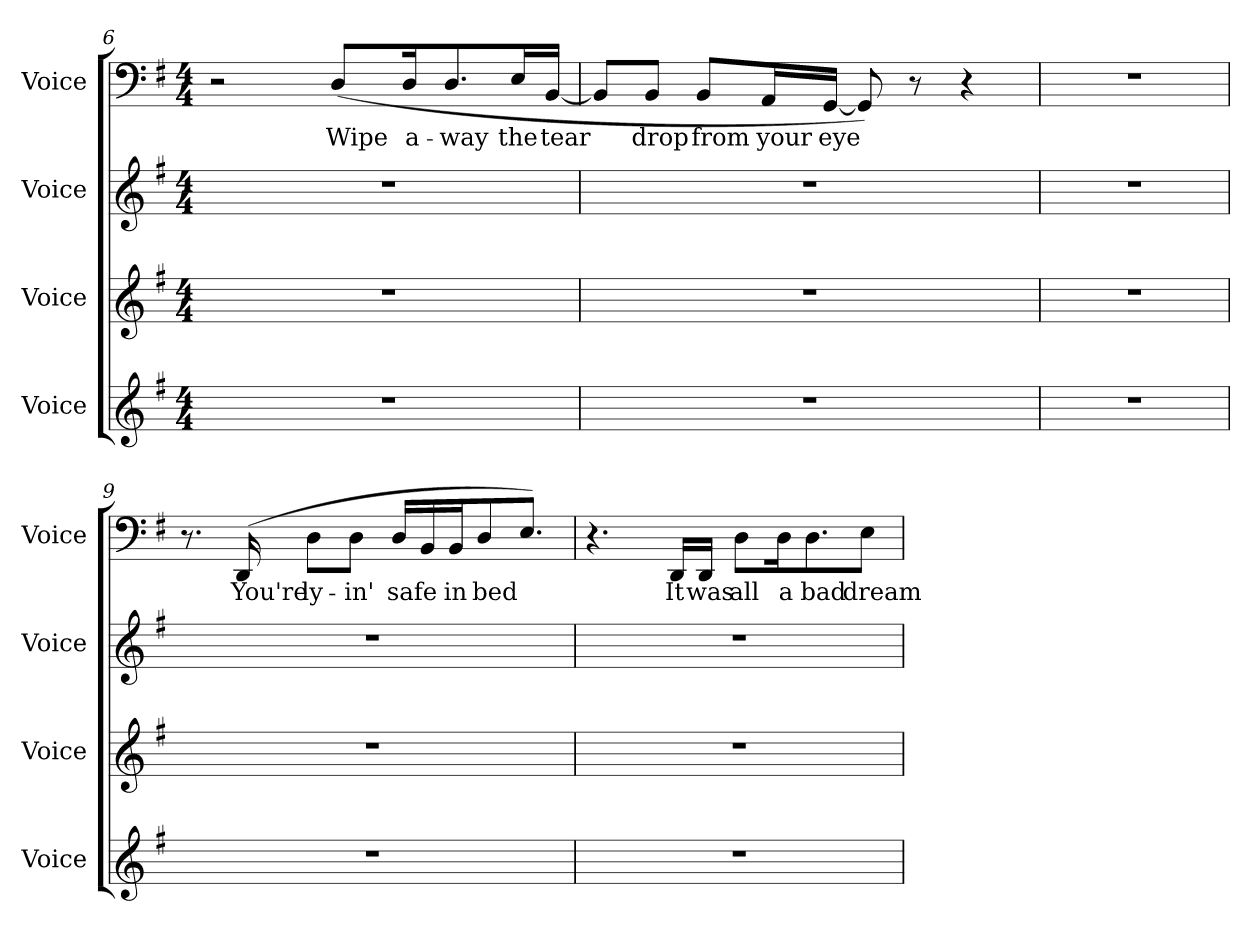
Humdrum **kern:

**kern	**kern	**kern	**kern	**text
*part4	*part3	*part2	*part1	*part1
*staff4	*staff3	*staff2	*staff1	*staff1
*I"Voice	*I"Voice	*I"Voice	*I"Voice	*
*I'Voice	*I'Voice	*I'Voice	*I'Voice	*
*clefG2	*clefG2	*clefG2	*clefF4	*
*k[f#]	*k[f#]	*k[f#]	*k[f#]	*
*G:	*G:	*G:	*G:	*
*M4/4	*M4/4	*M4/4	*M4/4	*
=6	=6	=6	=6	=6
1r	1r	1r	2r	.
!	!	!	!	!LO:LY:b:color=#000000
.	.	.	(8Di/L	Wipe
!	!	!	!	!LO:LY:b:color=#000000
.	.	.	16Di/k	a-
!	!	!	!	!LO:LY:b:color=#000000
.	.	.	8.Di/	-way
!	!	!	!	!LO:LY:b:color=#000000
.	.	.	16Ei/L	the
!	!	!	!	!LO:LY:b:color=#000000
.	.	.	[16BBi/JJ	tear
!!LO:LB:g=z
=7	=7	=7	=7	=7
1r	1r	1r	8BBi/L]	.
!	!	!	!	!LO:LY:b:color=#000000
.	.	.	8BBi/J	drop
!	!	!	!	!LO:LY:b:color=#000000
.	.	.	8BBi/L	from
!	!	!	!	!LO:LY:b:color=#000000
.	.	.	16AAi/L	your
!	!	!	!	!LO:LY:b:color=#000000
.	.	.	[16GGi/JJ	eye
.	.	.	8GGi/])	.
.	.	.	8r	.
.	.	.	4r	.
=8	=8	=8	=8	=8
1r	1r	1r	1r	.
=9	=9	=9	=9	=9
1r	1r	1r	8.r	.
!	!	!	!	!LO:LY:b:color=#000000
.	.	.	(16DDi/	You're
!	!	!	!	!LO:LY:b:color=#000000
.	.	.	8Di\L	ly-
!	!	!	!	!LO:LY:b:color=#000000
.	.	.	8Di\J	-in'
!	!	!	!	!LO:LY:b:color=#000000
.	.	.	16Di/LL	safe
.	.	.	16BBi/	.
!	!	!	!	!LO:LY:b:color=#000000
.	.	.	16BBi/J	in
!	!	!	!	!LO:LY:b:color=#000000
.	.	.	8Di/	bed
.	.	.	8.Ei/J)	.
=10	=10	=10	=10	=10
1r	1r	1r	4.r	.
!	!	!	!	!LO:LY:b:color=#000000
.	.	.	16DDi/LL	It
!	!	!	!	!LO:LY:b:color=#000000
.	.	.	16DDi/JJ	was
!	!	!	!	!LO:LY:b:color=#000000
.	.	.	8Di\L	all
!	!	!	!	!LO:LY:b:color=#000000
.	.	.	16Di\k	a
!	!	!	!	!LO:LY:b:color=#000000
.	.	.	8.Di\	bad
!	!	!	!	!LO:LY:b:color=#000000
.	.	.	8Ei\J	dream
=	=	=	=	=
*-	*-	*-	*-	*-
